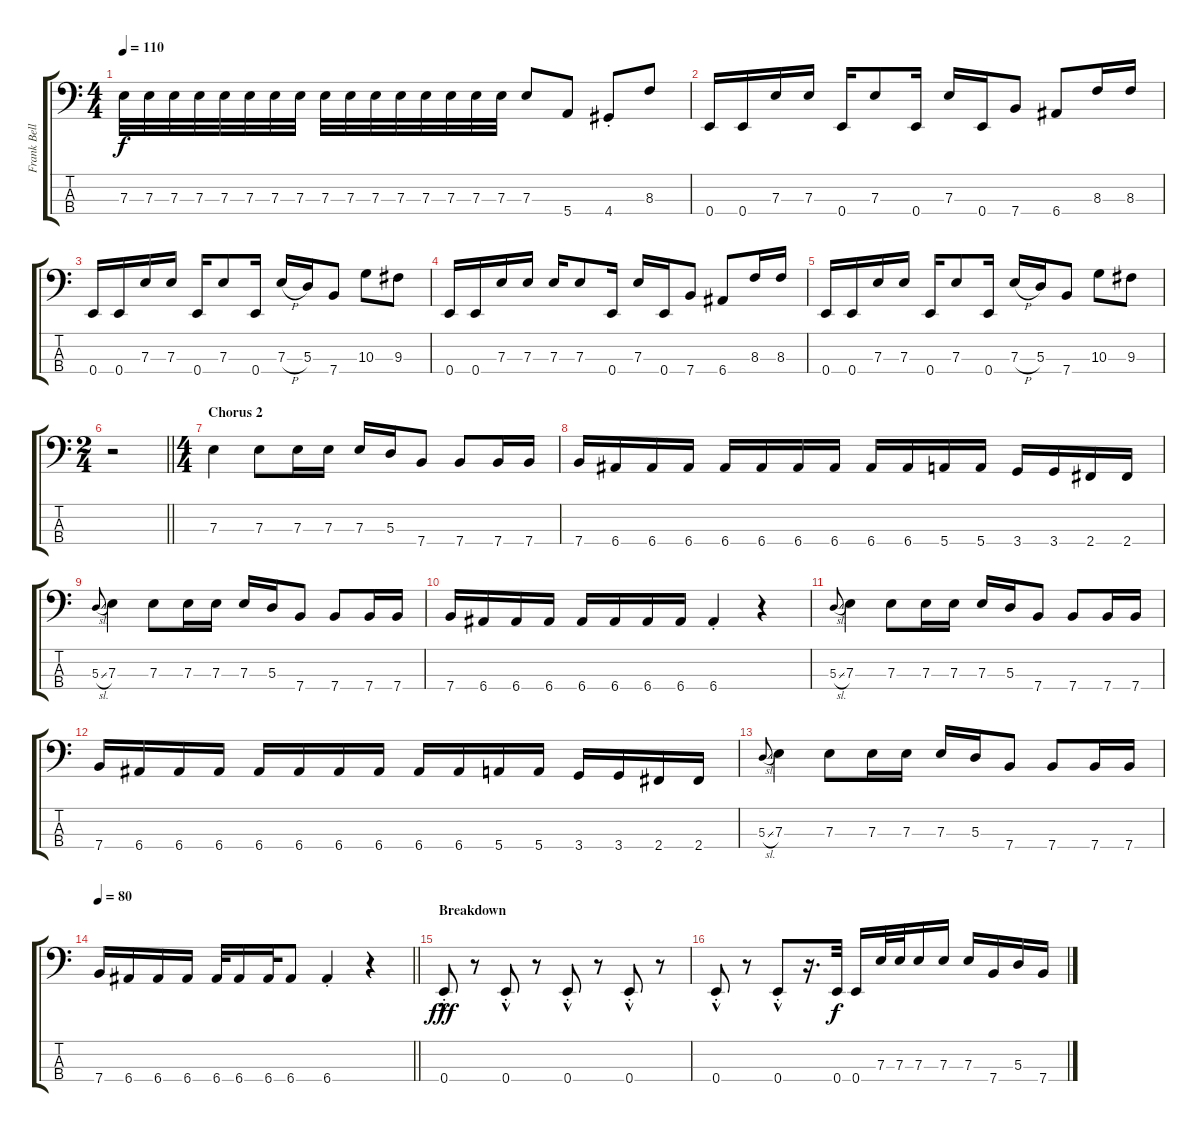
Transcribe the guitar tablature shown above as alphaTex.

\track ("Frank Bello (Bass)" "Frank Bell") {instrument electricbasspick}
\staff {score tabs}
\tuning (G2 D2 A1 E1) {hide}
\ts (4 4)
\tempo 110
\clef f4
\ks c
7.3.32{dy f} 7.3.32 7.3.32 7.3.32 7.3.32 7.3.32 7.3.32 7.3.32 7.3.32 7.3.32 7.3.32 7.3.32 7.3.32 7.3.32 7.3.32 7.3.32 7.3.8 5.4.8 4.4{st}.8 8.3.8 |
0.4.16 0.4.16 7.3.16 7.3.16 0.4.16 7.3.8 0.4.16 7.3.16 0.4.16 7.4.8 6.4.8 8.3.16 8.3.16 |
0.4.16 0.4.16 7.3.16 7.3.16 0.4.16 7.3.8 0.4.16 7.3{h}.16 5.3.16 7.4.8 10.3.8 9.3.8 |
0.4.16 0.4.16 7.3.16 7.3.16 7.3.16 7.3.8 0.4.16 7.3.16 0.4.16 7.4.8 6.4.8 8.3.16 8.3.16 |
0.4.16 0.4.16 7.3.16 7.3.16 0.4.16 7.3.8 0.4.16 7.3{h}.16 5.3.16 7.4.8 10.3.8 9.3.8 |
\ts (2 4)
\barLineRight lightlight
r.2 |
\ts (4 4)
\section ("" "Chorus 2")
7.3.4 7.3.8 7.3.16 7.3.16 7.3.16 5.3.16 7.4.8 7.4.8 7.4.16 7.4.16 |
7.4.16 6.4.16 6.4.16 6.4.16 6.4.16 6.4.16 6.4.16 6.4.16 6.4.16 6.4.16 5.4.16 5.4.16 3.4.16 3.4.16 2.4.16 2.4.16 |
5.3{sl}.8{gr onbeat} 7.3.4 7.3.8 7.3.16 7.3.16 7.3.16 5.3.16 7.4.8 7.4.8 7.4.16 7.4.16 |
7.4.16 6.4.16 6.4.16 6.4.16 6.4.16 6.4.16 6.4.16 6.4.16 6.4{st}.4 r.4 |
5.3{sl}.8{gr onbeat} 7.3.4 7.3.8 7.3.16 7.3.16 7.3.16 5.3.16 7.4.8 7.4.8 7.4.16 7.4.16 |
7.4.16 6.4.16 6.4.16 6.4.16 6.4.16 6.4.16 6.4.16 6.4.16 6.4.16 6.4.16 5.4.16 5.4.16 3.4.16 3.4.16 2.4.16 2.4.16 |
5.3{sl}.8{gr onbeat} 7.3.4 7.3.8 7.3.16 7.3.16 7.3.16 5.3.16 7.4.8 7.4.8 7.4.16 7.4.16 |
\tempo 80
\barLineRight lightlight
7.4.16 6.4.16 6.4.16 6.4.16 6.4.32 6.4.16 6.4.32 6.4.8 6.4{st}.4 r.4 |
\section ("" "Breakdown")
0.4{hac st}.8{dy fff} r.8 0.4{hac st}.8 r.8 0.4{hac st}.8 r.8 0.4{hac st}.8 r.8 |
0.4{hac st}.8 r.8 0.4{hac st}.8 r.16{d} 0.4.32{dy f} 0.4.16 7.3.32 7.3.32 7.3.16 7.3.16 7.3.16 7.4.16 5.3.16 7.4{ss}.16
